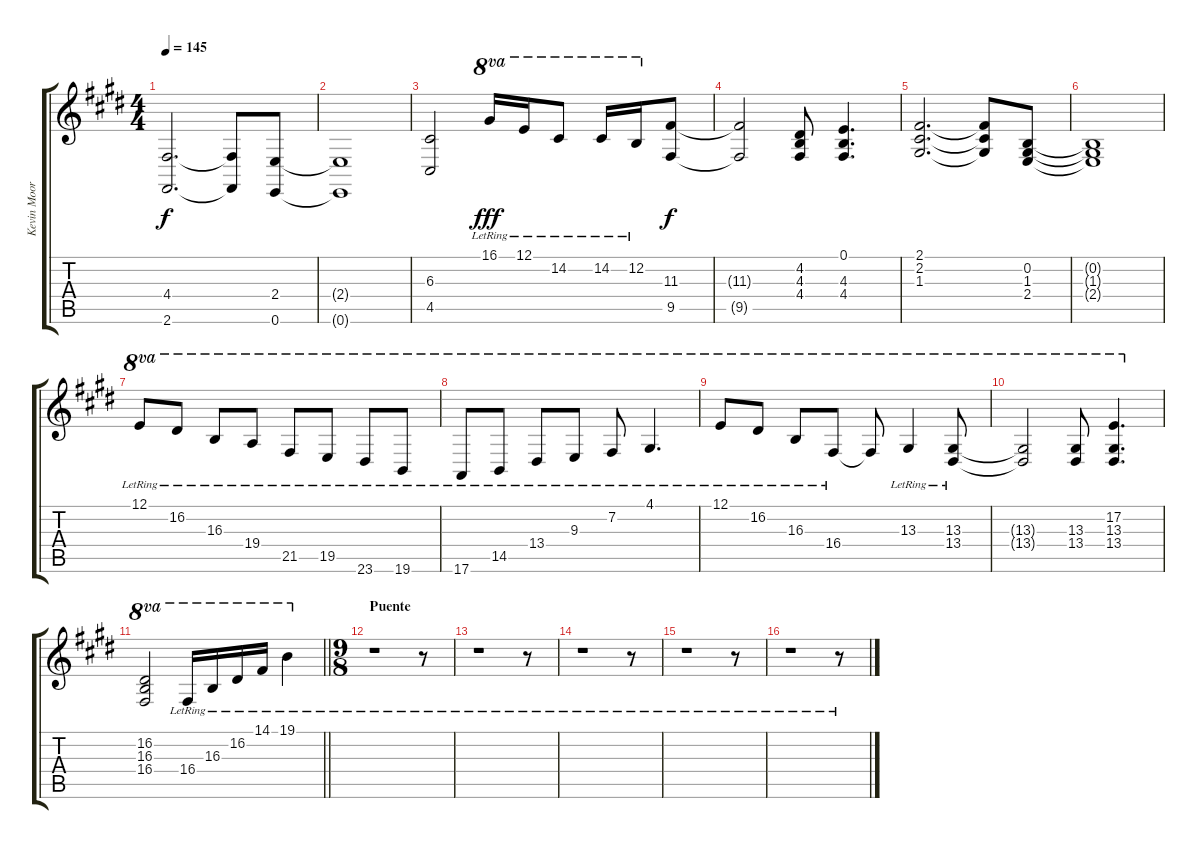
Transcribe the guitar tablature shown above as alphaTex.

\track ("Kevin Moore I" "Kevin Moor") {instrument stringensemble1}
\staff {score tabs}
\tuning (E4 B3 G3 D3 A2 E2) {hide}
\ts (4 4)
\tempo 145
\clef g2
\ks e
(4.4 2.6).2{d dy f} (4.4{t} 2.6{t}).8 (2.4 0.6).8 |
(2.4{t} 0.6{t}).1 |
(6.3 4.5).2 16.1{lr}.16{ot 8va dy fff} 12.1{lr}.16{ot 8va} 14.2{lr}.8{ot 8va} 14.2{lr}.16{ot 8va} 12.2{lr}.16{ot 8va} (11.3 9.5).8{dy f} |
(11.3{t} 9.5{t}).2 (4.2 4.3 4.4).8 (0.1 4.3 4.4).4{d} |
(2.1 2.2 1.3).2{d} (2.1{t} 2.2{t} 1.3{t}).8 (0.2 1.3 2.4).8 |
(0.2{t} 1.3{t} 2.4{t}).1 |
12.1{lr}.8{ot 8va} 16.2{lr}.8{ot 8va} 16.3{lr}.8{ot 8va} 19.4{lr}.8{ot 8va} 21.5{lr}.8{ot 8va} 19.5{lr}.8{ot 8va} 23.6{lr}.8{ot 8va} 19.6{lr}.8{ot 8va} |
17.6{lr}.8{ot 8va} 14.5{lr}.8{ot 8va} 13.4{lr}.8{ot 8va} 9.3{lr}.8{ot 8va} 7.2{lr}.8{ot 8va} 4.1{lr}.4{d ot 8va} |
12.1{lr}.8{ot 8va} 16.2{lr}.8{ot 8va} 16.3{lr}.8{ot 8va} 16.4{lr}.8{ot 8va} 16.4{t}.8{ot 8va} 13.3{lr}.4{ot 8va} (13.3{lr} 13.4{lr}).8{ot 8va} |
(13.3{t} 13.4{t}).2{ot 8va} (13.3 13.4).8{ot 8va} (17.2 13.3 13.4).4{d ot 8va} |
\barLineRight lightlight
(16.2 16.3 16.4).2{ot 8va} 16.4{lr}.16{ot 8va} 16.3{lr}.16{ot 8va} 16.2{lr}.16{ot 8va} 14.1{lr}.16{ot 8va} 19.1{lr}.4{ot 8va} |
\ts (9 8)
\section ("" "Puente")
r.1 r.8 |
r.1 r.8 |
r.1 r.8 |
r.1 r.8 |
r.1 r.8
